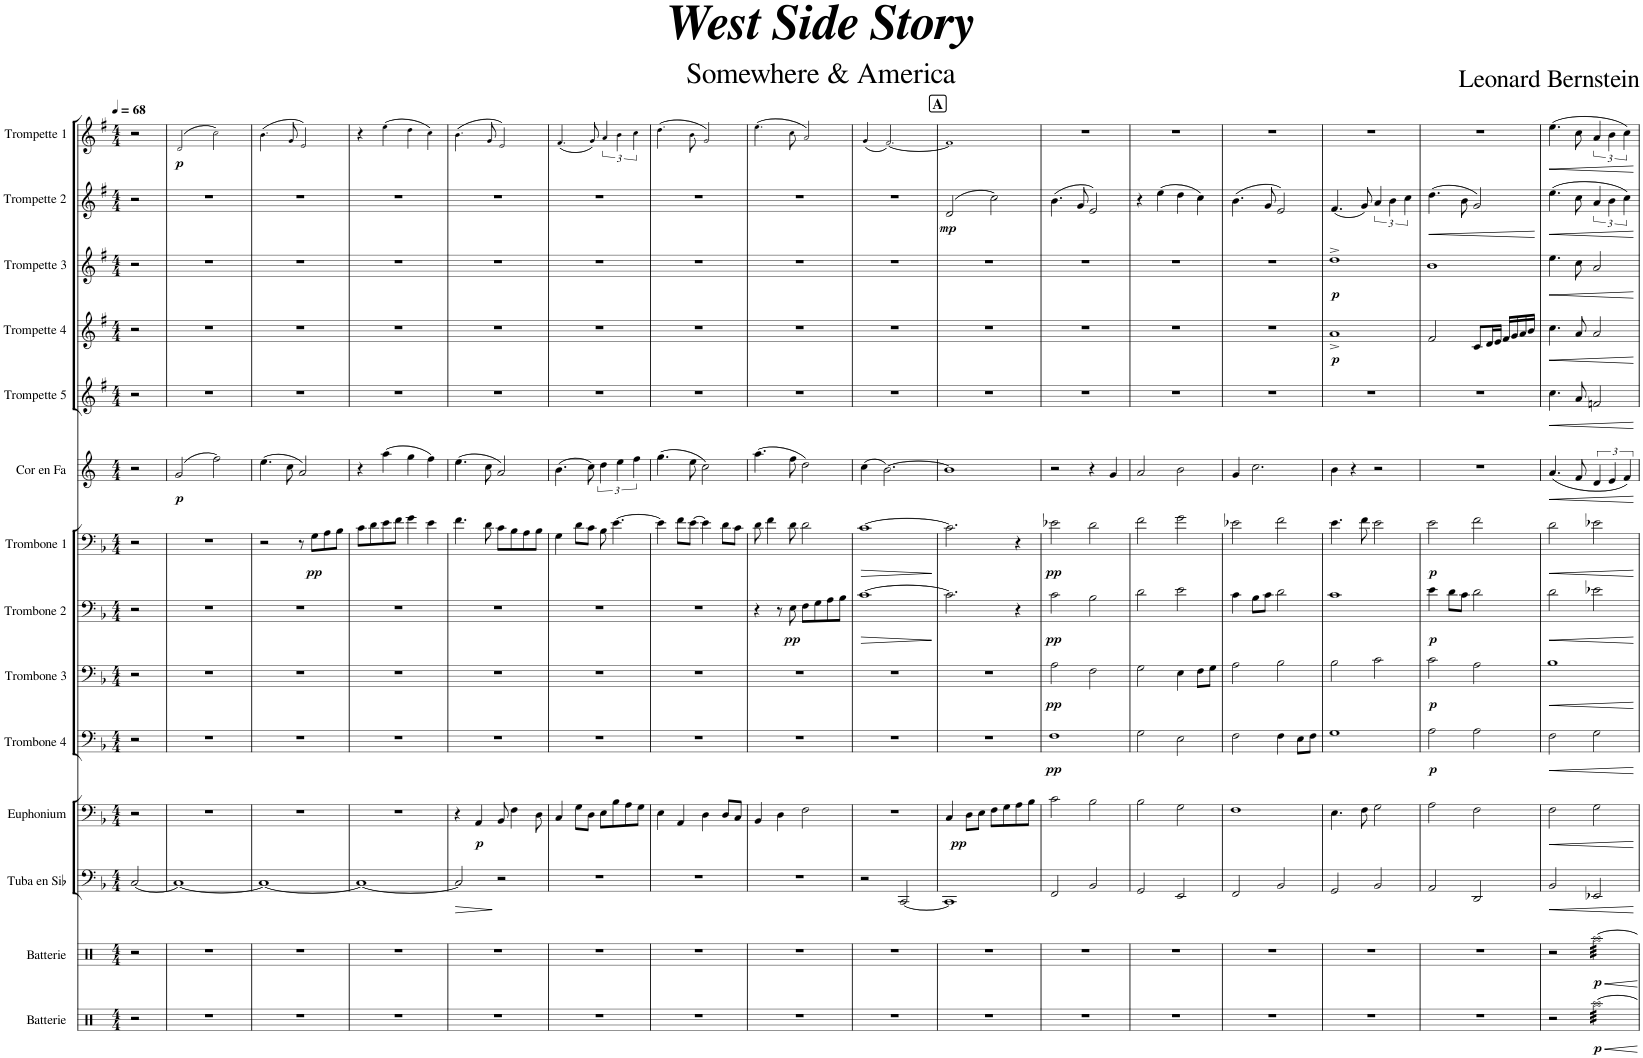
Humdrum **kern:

**kern	**dynam	**kern	**dynam	**kern	**dynam	**kern	**dynam	**kern	**dynam	**kern	**dynam	**kern	**dynam	**kern	**dynam	**kern	**dynam	**kern	**dynam	**kern	**dynam	**kern	**dynam	**kern	**dynam	**kern	**dynam
*part14	*part14	*part13	*part13	*part12	*part12	*part11	*part11	*part10	*part10	*part9	*part9	*part8	*part8	*part7	*part7	*part6	*part6	*part5	*part5	*part4	*part4	*part3	*part3	*part2	*part2	*part1	*part1
*staff14	*staff14	*staff13	*staff13	*staff12	*staff12	*staff11	*staff11	*staff10	*staff10	*staff9	*staff9	*staff8	*staff8	*staff7	*staff7	*staff6	*staff6	*staff5	*staff5	*staff4	*staff4	*staff3	*staff3	*staff2	*staff2	*staff1	*staff1
*I"Batterie	*	*I"Batterie	*	*I"Tuba en Sib	*	*I"Euphonium	*	*I"Trombone 4	*	*I"Trombone 3	*	*I"Trombone 2	*	*I"Trombone 1	*	*I"Cor en Fa	*	*I"Trompette 5	*	*I"Trompette 4	*	*I"Trompette 3	*	*I"Trompette 2	*	*I"Trompette 1	*
*I'Bat.	*	*I'Bat.	*	*I'Tu. Sib	*	*I'Euph.	*	*I'Trb. 4	*	*I'Trb. 3	*	*I'Trb. 2	*	*I'Trb. 1	*	*I'Cor Fa	*	*I'Trp. 5	*	*I'Trp. 4	*	*I'Trp. 3	*	*I'Trp. 2	*	*I'Trp. 1	*
*clefX	*	*clefX	*	*clefF4	*	*clefF4	*	*clefF4	*	*clefF4	*	*clefF4	*	*clefF4	*	*clefG2	*	*clefG2	*	*clefG2	*	*clefG2	*	*clefG2	*	*clefG2	*
*	*	*	*	*	*	*	*	*	*	*	*	*	*	*	*	*Trd4c7	*	*Trd1c2	*	*Trd1c2	*	*Trd1c2	*	*Trd1c2	*	*Trd1c2	*
*k[]	*	*k[]	*	*k[b-]	*	*k[b-]	*	*k[b-]	*	*k[b-]	*	*k[b-]	*	*k[b-]	*	*k[]	*	*k[f#]	*	*k[f#]	*	*k[f#]	*	*k[f#]	*	*k[f#]	*
*M4/4	*	*M4/4	*	*M4/4	*	*M4/4	*	*M4/4	*	*M4/4	*	*M4/4	*	*M4/4	*	*M4/4	*	*M4/4	*	*M4/4	*	*M4/4	*	*M4/4	*	*M4/4	*
*MM68	*	*MM68	*	*MM68	*	*MM68	*	*MM68	*	*MM68	*	*MM68	*	*MM68	*	*MM68	*	*MM68	*	*MM68	*	*MM68	*	*MM68	*	*MM68	*
=1	=1	=1	=1	=1	=1	=1	=1	=1	=1	=1	=1	=1	=1	=1	=1	=1	=1	=1	=1	=1	=1	=1	=1	=1	=1	=1	=1
2r	.	2r	.	[2C/	.	2r	.	2r	.	2r	.	2r	.	2r	.	2r	.	2r	.	2r	.	2r	.	2r	.	2r	.
=2	=2	=2	=2	=2	=2	=2	=2	=2	=2	=2	=2	=2	=2	=2	=2	=2	=2	=2	=2	=2	=2	=2	=2	=2	=2	=2	=2
!	!	!	!	!	!	!	!	!	!	!	!	!	!	!	!	!	!LO:DY:b	!	!	!	!	!	!	!	!	!	!LO:DY:b
1r	.	1r	.	1C_	.	1r	.	1r	.	1r	.	1r	.	1r	.	(2g/	p	1r	.	1r	.	1r	.	1r	.	(2d!/	p
.	.	.	.	.	.	.	.	.	.	.	.	.	.	.	.	2ff\)	.	.	.	.	.	.	.	.	.	2cc!\)	.
=3	=3	=3	=3	=3	=3	=3	=3	=3	=3	=3	=3	=3	=3	=3	=3	=3	=3	=3	=3	=3	=3	=3	=3	=3	=3	=3	=3
1r	.	1r	.	1C_	.	1r	.	1r	.	1r	.	1r	.	2r	.	(4.ee\	.	1r	.	1r	.	1r	.	1r	.	(4.b!\	.
.	.	.	.	.	.	.	.	.	.	.	.	.	.	.	.	8cc\	.	.	.	.	.	.	.	.	.	8g!/	.
.	.	.	.	.	.	.	.	.	.	.	.	.	.	8r	.	2a/)	.	.	.	.	.	.	.	.	.	2e!/)	.
!	!	!	!	!	!	!	!	!	!	!	!	!	!	!	!LO:DY:b	!	!	!	!	!	!	!	!	!	!	!	!
.	.	.	.	.	.	.	.	.	.	.	.	.	.	8G\L	pp	.	.	.	.	.	.	.	.	.	.	.	.
.	.	.	.	.	.	.	.	.	.	.	.	.	.	8A\	.	.	.	.	.	.	.	.	.	.	.	.	.
.	.	.	.	.	.	.	.	.	.	.	.	.	.	8B-\J	.	.	.	.	.	.	.	.	.	.	.	.	.
=4	=4	=4	=4	=4	=4	=4	=4	=4	=4	=4	=4	=4	=4	=4	=4	=4	=4	=4	=4	=4	=4	=4	=4	=4	=4	=4	=4
1r	.	1r	.	1C_	.	1r	.	1r	.	1r	.	1r	.	8c\L	.	4r	.	1r	.	1r	.	1r	.	1r	.	4r	.
.	.	.	.	.	.	.	.	.	.	.	.	.	.	8d\	.	.	.	.	.	.	.	.	.	.	.	.	.
.	.	.	.	.	.	.	.	.	.	.	.	.	.	8e\	.	(4aa\	.	.	.	.	.	.	.	.	.	(4ee!\	.
.	.	.	.	.	.	.	.	.	.	.	.	.	.	8f\J	.	.	.	.	.	.	.	.	.	.	.	.	.
.	.	.	.	.	.	.	.	.	.	.	.	.	.	4g\	.	4gg\	.	.	.	.	.	.	.	.	.	4dd!\	.
.	.	.	.	.	.	.	.	.	.	.	.	.	.	4e\	.	4ff\)	.	.	.	.	.	.	.	.	.	4cc!\)	.
=5	=5	=5	=5	=5	=5	=5	=5	=5	=5	=5	=5	=5	=5	=5	=5	=5	=5	=5	=5	=5	=5	=5	=5	=5	=5	=5	=5
!	!	!	!	!	!LO:HP:b	!	!	!	!	!	!	!	!	!	!	!	!	!	!	!	!	!	!	!	!	!	!
1r	.	1r	.	2C/]	>	4r	.	1r	.	1r	.	1r	.	4.f\	.	(4.ee\	.	1r	.	1r	.	1r	.	1r	.	(4.b!\	.
!	!	!	!	!	!	!	!LO:DY:b	!	!	!	!	!	!	!	!	!	!	!	!	!	!	!	!	!	!	!	!
.	.	.	.	.	.	4AA/	p	.	.	.	.	.	.	.	.	.	.	.	.	.	.	.	.	.	.	.	.
.	.	.	.	.	.	.	.	.	.	.	.	.	.	8d\	.	8cc\	.	.	.	.	.	.	.	.	.	8g!/	.
.	.	.	.	2r	]	8BB-/	.	.	.	.	.	.	.	8c\L	.	2a/)	.	.	.	.	.	.	.	.	.	2e!/)	.
.	.	.	.	.	.	4F\	.	.	.	.	.	.	.	8B-\	.	.	.	.	.	.	.	.	.	.	.	.	.
.	.	.	.	.	.	.	.	.	.	.	.	.	.	8A\	.	.	.	.	.	.	.	.	.	.	.	.	.
.	.	.	.	.	.	8D\	.	.	.	.	.	.	.	8B-\J	.	.	.	.	.	.	.	.	.	.	.	.	.
=6	=6	=6	=6	=6	=6	=6	=6	=6	=6	=6	=6	=6	=6	=6	=6	=6	=6	=6	=6	=6	=6	=6	=6	=6	=6	=6	=6
1r	.	1r	.	1r	.	4C/	.	1r	.	1r	.	1r	.	4G\	.	(4.b\	.	1r	.	1r	.	1r	.	1r	.	(4.f#!/	.
.	.	.	.	.	.	8G\L	.	.	.	.	.	.	.	8d\L	.	.	.	.	.	.	.	.	.	.	.	.	.
.	.	.	.	.	.	8D\J	.	.	.	.	.	.	.	8c\J	.	8cc\)	.	.	.	.	.	.	.	.	.	8g!/)	.
.	.	.	.	.	.	8E\L	.	.	.	.	.	.	.	8B-\	.	6dd\	.	.	.	.	.	.	.	.	.	6a!/	.
.	.	.	.	.	.	8B-\	.	.	.	.	.	.	.	[4.e\	.	.	.	.	.	.	.	.	.	.	.	.	.
.	.	.	.	.	.	.	.	.	.	.	.	.	.	.	.	6ee\	.	.	.	.	.	.	.	.	.	6b!\	.
.	.	.	.	.	.	8A\	.	.	.	.	.	.	.	.	.	.	.	.	.	.	.	.	.	.	.	.	.
.	.	.	.	.	.	.	.	.	.	.	.	.	.	.	.	6ff\	.	.	.	.	.	.	.	.	.	6cc!\	.
.	.	.	.	.	.	8G\J	.	.	.	.	.	.	.	.	.	.	.	.	.	.	.	.	.	.	.	.	.
=7	=7	=7	=7	=7	=7	=7	=7	=7	=7	=7	=7	=7	=7	=7	=7	=7	=7	=7	=7	=7	=7	=7	=7	=7	=7	=7	=7
1r	.	1r	.	1r	.	4E\	.	1r	.	1r	.	1r	.	4e\]	.	(4.gg\	.	1r	.	1r	.	1r	.	1r	.	(4.dd!\	.
.	.	.	.	.	.	4AA/	.	.	.	.	.	.	.	8f\L	.	.	.	.	.	.	.	.	.	.	.	.	.
.	.	.	.	.	.	.	.	.	.	.	.	.	.	[8e\J	.	8ee\	.	.	.	.	.	.	.	.	.	8b!\	.
.	.	.	.	.	.	4D\	.	.	.	.	.	.	.	4e\]	.	2cc\)	.	.	.	.	.	.	.	.	.	2g!/)	.
.	.	.	.	.	.	8D/L	.	.	.	.	.	.	.	8d\L	.	.	.	.	.	.	.	.	.	.	.	.	.
.	.	.	.	.	.	8C/J	.	.	.	.	.	.	.	8c\J	.	.	.	.	.	.	.	.	.	.	.	.	.
=8	=8	=8	=8	=8	=8	=8	=8	=8	=8	=8	=8	=8	=8	=8	=8	=8	=8	=8	=8	=8	=8	=8	=8	=8	=8	=8	=8
1r	.	1r	.	1r	.	4BB-/	.	1r	.	1r	.	4r	.	8d\	.	(4.aa\	.	1r	.	1r	.	1r	.	1r	.	(4.ee!\	.
.	.	.	.	.	.	.	.	.	.	.	.	.	.	4f\	.	.	.	.	.	.	.	.	.	.	.	.	.
.	.	.	.	.	.	4D\	.	.	.	.	.	8r	.	.	.	.	.	.	.	.	.	.	.	.	.	.	.
!	!	!	!	!	!	!	!	!	!	!	!	!	!LO:DY:b	!	!	!	!	!	!	!	!	!	!	!	!	!	!
.	.	.	.	.	.	.	.	.	.	.	.	8E\	pp	8d\	.	8ff\	.	.	.	.	.	.	.	.	.	8cc!\	.
.	.	.	.	.	.	2F\	.	.	.	.	.	8F\L	.	2d\	.	2dd\)	.	.	.	.	.	.	.	.	.	2a!/)	.
.	.	.	.	.	.	.	.	.	.	.	.	8G\	.	.	.	.	.	.	.	.	.	.	.	.	.	.	.
.	.	.	.	.	.	.	.	.	.	.	.	8A\	.	.	.	.	.	.	.	.	.	.	.	.	.	.	.
.	.	.	.	.	.	.	.	.	.	.	.	8B-\J	.	.	.	.	.	.	.	.	.	.	.	.	.	.	.
=9	=9	=9	=9	=9	=9	=9	=9	=9	=9	=9	=9	=9	=9	=9	=9	=9	=9	=9	=9	=9	=9	=9	=9	=9	=9	=9	=9
!	!	!	!	!	!	!	!	!	!	!	!	!	!LO:HP:b	!	!LO:HP:b	!	!	!	!	!	!	!	!	!	!	!	!
1r	.	1r	.	2r	.	1r	.	1r	.	1r	.	[1c	>	[1c	>	(4cc\	.	1r	.	1r	.	1r	.	1r	.	(4g!/	.
.	.	.	.	.	.	.	.	.	.	.	.	.	.	.	.	[2.b\)	.	.	.	.	.	.	.	.	.	[2.f#!/)	.
.	.	.	.	[2CC/	.	.	.	.	.	.	.	.	.	.	.	.	.	.	.	.	.	.	.	.	.	.	.
.	.	.	.	.	.	.	.	.	.	.	.	.	]	.	]	.	.	.	.	.	.	.	.	.	.	.	.
!!LO:REH:place=s1:a:B:cj:fs=14:t=A
=10	=10	=10	=10	=10	=10	=10	=10	=10	=10	=10	=10	=10	=10	=10	=10	=10	=10	=10	=10	=10	=10	=10	=10	=10	=10	=10	=10
!	!	!	!	!	!	!	!	!	!	!	!	!	!	!	!	!	!	!	!	!	!	!	!	!	!LO:DY:b	!	!
*	*	*	*	*	*	*^	*	*	*	*	*	*	*	*	*	*	*	*	*	*	*	*	*	*	*	*	*
1r	.	1r	.	1CC]	.	4C/	8ryy	.	1r	.	1r	.	2.c\]	.	2.c\]	.	1b]	.	1r	.	1r	.	1r	.	(2d/	mp	1f#!]	.
!	!	!	!	!	!	!	!	!LO:DY:b	!	!	!	!	!	!	!	!	!	!	!	!	!	!	!	!	!	!	!	!
.	.	.	.	.	.	.	2..ryy	pp	.	.	.	.	.	.	.	.	.	.	.	.	.	.	.	.	.	.	.	.
.	.	.	.	.	.	8D\L	.	.	.	.	.	.	.	.	.	.	.	.	.	.	.	.	.	.	.	.	.	.
.	.	.	.	.	.	8E\J	.	.	.	.	.	.	.	.	.	.	.	.	.	.	.	.	.	.	.	.	.	.
.	.	.	.	.	.	8F\L	.	.	.	.	.	.	.	.	.	.	.	.	.	.	.	.	.	.	2cc\)	.	.	.
.	.	.	.	.	.	8G\	.	.	.	.	.	.	.	.	.	.	.	.	.	.	.	.	.	.	.	.	.	.
.	.	.	.	.	.	8A\	.	.	.	.	.	.	4r	.	4r	.	.	.	.	.	.	.	.	.	.	.	.	.
.	.	.	.	.	.	8B-\J	.	.	.	.	.	.	.	.	.	.	.	.	.	.	.	.	.	.	.	.	.	.
=11	=11	=11	=11	=11	=11	=11	=11	=11	=11	=11	=11	=11	=11	=11	=11	=11	=11	=11	=11	=11	=11	=11	=11	=11	=11	=11	=11	=11
!	!	!	!	!	!	!	!	!	!	!LO:DY:b	!	!LO:DY:b	!	!LO:DY:b	!	!LO:DY:b	!	!	!	!	!	!	!	!	!	!	!	!
*	*	*	*	*	*	*v	*v	*	*	*	*	*	*	*	*	*	*	*	*	*	*	*	*	*	*	*	*	*
1r	.	1r	.	2FF/	.	2c\	.	1F	pp	2A\	pp	2c\	pp	2e-X\	pp	2r	.	1r	.	1r	.	1r	.	(4.b\	.	1r	.
.	.	.	.	.	.	.	.	.	.	.	.	.	.	.	.	.	.	.	.	.	.	.	.	8g/	.	.	.
.	.	.	.	2BB-/	.	2B-\	.	.	.	2F\	.	2B-\	.	2d\	.	4r	.	.	.	.	.	.	.	2e/)	.	.	.
.	.	.	.	.	.	.	.	.	.	.	.	.	.	.	.	4g/	.	.	.	.	.	.	.	.	.	.	.
=12	=12	=12	=12	=12	=12	=12	=12	=12	=12	=12	=12	=12	=12	=12	=12	=12	=12	=12	=12	=12	=12	=12	=12	=12	=12	=12	=12
1r	.	1r	.	2GG/	.	2B-\	.	2G\	.	2G\	.	2d\	.	2f\	.	2a/	.	1r	.	1r	.	1r	.	4r	.	1r	.
.	.	.	.	.	.	.	.	.	.	.	.	.	.	.	.	.	.	.	.	.	.	.	.	(4ee\	.	.	.
.	.	.	.	2EE/	.	2G\	.	2E\	.	4E\	.	2e\	.	2g\	.	2b\	.	.	.	.	.	.	.	4dd\	.	.	.
.	.	.	.	.	.	.	.	.	.	8F\L	.	.	.	.	.	.	.	.	.	.	.	.	.	4cc\)	.	.	.
.	.	.	.	.	.	.	.	.	.	8G\J	.	.	.	.	.	.	.	.	.	.	.	.	.	.	.	.	.
=13	=13	=13	=13	=13	=13	=13	=13	=13	=13	=13	=13	=13	=13	=13	=13	=13	=13	=13	=13	=13	=13	=13	=13	=13	=13	=13	=13
1r	.	1r	.	2FF/	.	1F	.	2F\	.	2A\	.	4c\	.	2e-X\	.	4g/	.	1r	.	1r	.	1r	.	(4.b\	.	1r	.
.	.	.	.	.	.	.	.	.	.	.	.	8B-\L	.	.	.	2.cc\	.	.	.	.	.	.	.	.	.	.	.
.	.	.	.	.	.	.	.	.	.	.	.	8c\J	.	.	.	.	.	.	.	.	.	.	.	8g/	.	.	.
.	.	.	.	2BB-/	.	.	.	4F\	.	2B-\	.	2d\	.	2f\	.	.	.	.	.	.	.	.	.	2e/)	.	.	.
.	.	.	.	.	.	.	.	8E\L	.	.	.	.	.	.	.	.	.	.	.	.	.	.	.	.	.	.	.
.	.	.	.	.	.	.	.	8F\J	.	.	.	.	.	.	.	.	.	.	.	.	.	.	.	.	.	.	.
=14	=14	=14	=14	=14	=14	=14	=14	=14	=14	=14	=14	=14	=14	=14	=14	=14	=14	=14	=14	=14	=14	=14	=14	=14	=14	=14	=14
!	!	!	!	!	!	!	!	!	!	!	!	!	!	!	!	!	!	!	!	!	!LO:DY:b	!	!LO:DY:b	!	!	!	!
1r	.	1r	.	2GG/	.	4.E\	.	1G	.	2B-\	.	1c	.	4.e\	.	4b\	.	1r	.	1a^	p	1dd^	p	(4.f#/	.	1r	.
.	.	.	.	.	.	.	.	.	.	.	.	.	.	.	.	4r	.	.	.	.	.	.	.	.	.	.	.
.	.	.	.	.	.	8F\	.	.	.	.	.	.	.	8f\	.	.	.	.	.	.	.	.	.	8g/)	.	.	.
.	.	.	.	2BB-/	.	2G\	.	.	.	2c\	.	.	.	2e\	.	2r	.	.	.	.	.	.	.	6a/	.	.	.
.	.	.	.	.	.	.	.	.	.	.	.	.	.	.	.	.	.	.	.	.	.	.	.	6b\	.	.	.
.	.	.	.	.	.	.	.	.	.	.	.	.	.	.	.	.	.	.	.	.	.	.	.	6cc\	.	.	.
=15	=15	=15	=15	=15	=15	=15	=15	=15	=15	=15	=15	=15	=15	=15	=15	=15	=15	=15	=15	=15	=15	=15	=15	=15	=15	=15	=15
!	!	!	!	!	!	!	!	!	!LO:DY:b	!	!LO:DY:b	!	!LO:DY:b	!	!LO:DY:b	!	!	!	!	!	!	!	!	!	!LO:HP:b	!	!
1r	.	1r	.	2AA/	.	2A\	.	2A\	p	2c\	p	4e\	p	2e\	p	1r	.	1r	.	2f#/	.	1b	.	(4.dd\	<	1r	.
.	.	.	.	.	.	.	.	.	.	.	.	8d\L	.	.	.	.	.	.	.	.	.	.	.	.	.	.	.
.	.	.	.	.	.	.	.	.	.	.	.	8c\J	.	.	.	.	.	.	.	.	.	.	.	8b\	.	.	.
.	.	.	.	2DD/	.	2F\	.	2A\	.	2A\	.	2d\	.	2f\	.	.	.	.	.	8c/L	.	.	.	2g/)	.	.	.
.	.	.	.	.	.	.	.	.	.	.	.	.	.	.	.	.	.	.	.	16d/L	.	.	.	.	.	.	.
.	.	.	.	.	.	.	.	.	.	.	.	.	.	.	.	.	.	.	.	16e/JJ	.	.	.	.	.	.	.
.	.	.	.	.	.	.	.	.	.	.	.	.	.	.	.	.	.	.	.	16f#/LL	.	.	.	.	.	.	.
.	.	.	.	.	.	.	.	.	.	.	.	.	.	.	.	.	.	.	.	16g/	.	.	.	.	.	.	.
.	.	.	.	.	.	.	.	.	.	.	.	.	.	.	.	.	.	.	.	16a/	.	.	.	.	.	.	.
.	.	.	.	.	.	.	.	.	.	.	.	.	.	.	.	.	.	.	.	16b/JJ	.	.	.	.	.	.	.
.	.	.	.	.	.	.	.	.	.	.	.	.	.	.	.	.	.	.	.	.	.	.	.	.	[	.	.
=16	=16	=16	=16	=16	=16	=16	=16	=16	=16	=16	=16	=16	=16	=16	=16	=16	=16	=16	=16	=16	=16	=16	=16	=16	=16	=16	=16
!	!	!	!	!	!LO:HP:b	!	!LO:HP:b	!	!LO:HP:b	!	!LO:HP:b	!	!LO:HP:b	!	!LO:HP:b	!	!LO:HP:b	!	!LO:HP:b	!	!LO:HP:b	!	!LO:HP:b	!	!LO:HP:b	!	!LO:HP:b
2r	.	2r	.	2BB-/	<	2F\	<	2F\	<	1B-	<	2d\	<	2d\	<	(4.a/	<	4.cc\	<	4.cc\	<	4.ee\	<	(4.ee\	<	(4.ee\	<
.	.	.	.	.	.	.	.	.	.	.	.	.	.	.	.	8f/	.	8a/	.	8a/	.	8cc\	.	8cc\	.	8cc\	.
!	!LO:DY:b	!	!LO:DY:b	!	!	!	!	!	!	!	!	!	!	!	!	!	!	!	!	!	!	!	!	!	!	!	!
*tremolo	*	*	*	*	*	*	*	*	*	*	*	*	*	*	*	*	*	*	*	*	*	*	*	*	*	*	*
*	*	*tremolo	*	*	*	*	*	*	*	*	*	*	*	*	*	*	*	*	*	*	*	*	*	*	*	*	*
[32Raa\LLL	p	[32Raa\LLL	p	2EE-X/	.	2G\	.	2G\	.	.	.	2e-X\	.	2e-X\	.	6d/	.	2fn/	.	2a/	.	2a/	.	6a/	.	6a/	.
32Raa\	.	32Raa\	.	.	.	.	.	.	.	.	.	.	.	.	.	.	.	.	.	.	.	.	.	.	.	.	.
32Raa\	.	32Raa\	.	.	.	.	.	.	.	.	.	.	.	.	.	.	.	.	.	.	.	.	.	.	.	.	.
32Raa\	.	32Raa\	.	.	.	.	.	.	.	.	.	.	.	.	.	.	.	.	.	.	.	.	.	.	.	.	.
32Raa\	.	32Raa\	.	.	.	.	.	.	.	.	.	.	.	.	.	.	.	.	.	.	.	.	.	.	.	.	.
32Raa\	.	32Raa\	.	.	.	.	.	.	.	.	.	.	.	.	.	.	.	.	.	.	.	.	.	.	.	.	.
.	.	.	.	.	.	.	.	.	.	.	.	.	.	.	.	6e/	.	.	.	.	.	.	.	6b\	.	6b\	.
32Raa\	.	32Raa\	.	.	.	.	.	.	.	.	.	.	.	.	.	.	.	.	.	.	.	.	.	.	.	.	.
32Raa\	.	32Raa\	.	.	.	.	.	.	.	.	.	.	.	.	.	.	.	.	.	.	.	.	.	.	.	.	.
32Raa\	.	32Raa\	.	.	.	.	.	.	.	.	.	.	.	.	.	.	.	.	.	.	.	.	.	.	.	.	.
32Raa\	.	32Raa\	.	.	.	.	.	.	.	.	.	.	.	.	.	.	.	.	.	.	.	.	.	.	.	.	.
32Raa\	.	32Raa\	.	.	.	.	.	.	.	.	.	.	.	.	.	.	.	.	.	.	.	.	.	.	.	.	.
.	.	.	.	.	.	.	.	.	.	.	.	.	.	.	.	6f/)	.	.	.	.	.	.	.	6cc\)	.	6cc\)	.
32Raa\	.	32Raa\	.	.	.	.	.	.	.	.	.	.	.	.	.	.	.	.	.	.	.	.	.	.	.	.	.
32Raa\	.	32Raa\	.	.	.	.	.	.	.	.	.	.	.	.	.	.	.	.	.	.	.	.	.	.	.	.	.
32Raa\	.	32Raa\	.	.	.	.	.	.	.	.	.	.	.	.	.	.	.	.	.	.	.	.	.	.	.	.	.
32Raa\	.	32Raa\	.	.	.	.	.	.	.	.	.	.	.	.	.	.	.	.	.	.	.	.	.	.	.	.	.
32Raa\JJJ	.	32Raa\JJJ	.	.	.	.	.	.	.	.	.	.	.	.	.	.	.	.	.	.	.	.	.	.	.	.	.
*	*	*Xtremolo	*	*	*	*	*	*	*	*	*	*	*	*	*	*	*	*	*	*	*	*	*	*	*	*	*
*Xtremolo	*	*	*	*	*	*	*	*	*	*	*	*	*	*	*	*	*	*	*	*	*	*	*	*	*	*	*
.	.	.	.	.	[	.	[	.	[	.	[	.	[	.	[	.	[	.	[	.	[	.	[	.	[	.	[
=	=	=	=	=	=	=	=	=	=	=	=	=	=	=	=	=	=	=	=	=	=	=	=	=	=	=	=
*-	*-	*-	*-	*-	*-	*-	*-	*-	*-	*-	*-	*-	*-	*-	*-	*-	*-	*-	*-	*-	*-	*-	*-	*-	*-	*-	*-
